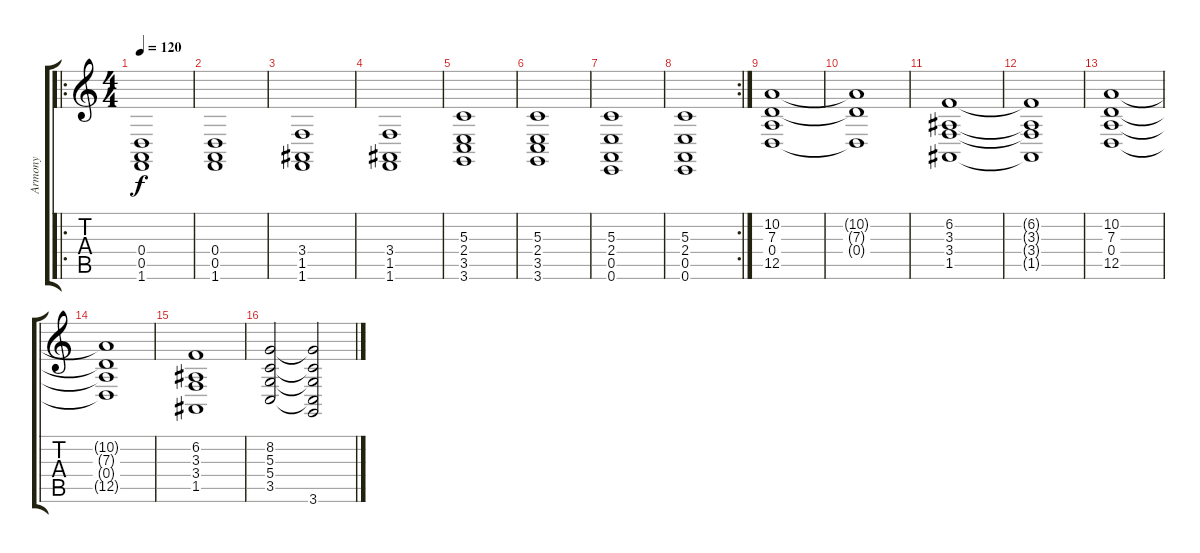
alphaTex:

\track ("Armony" "Armony") {instrument stringensemble1}
\staff {score tabs}
\tuning (E4 B3 G3 D3 A2 E2) {hide}
\ro
\ts (4 4)
\tempo 120
\clef g2
\ks c
(0.4 0.5 1.6).1{dy f instrument stringensemble1} |
(0.4 0.5 1.6).1 |
(3.4 1.5 1.6).1 |
(3.4 1.5 1.6).1 |
(5.3 2.4 3.5 3.6).1 |
(5.3 2.4 3.5 3.6).1 |
(5.3 2.4 0.5 0.6).1 |
\rc 2
(5.3 2.4 0.5 0.6).1 |
(10.2 7.3 0.4 12.5).1 |
(10.2{t} 7.3{t} 0.4{t}).1 |
(6.2 3.3 3.4 1.5).1 |
(6.2{t} 3.3{t} 3.4{t} 1.5{t}).1 |
(10.2 7.3 0.4 12.5).1 |
(10.2{t} 7.3{t} 0.4{t} 12.5{t}).1 |
(6.2 3.3 3.4 1.5).1 |
(8.2 5.3 5.4 3.5).2 (8.2{t} 5.3{t} 5.4{t} 3.5{t} 3.6).2
